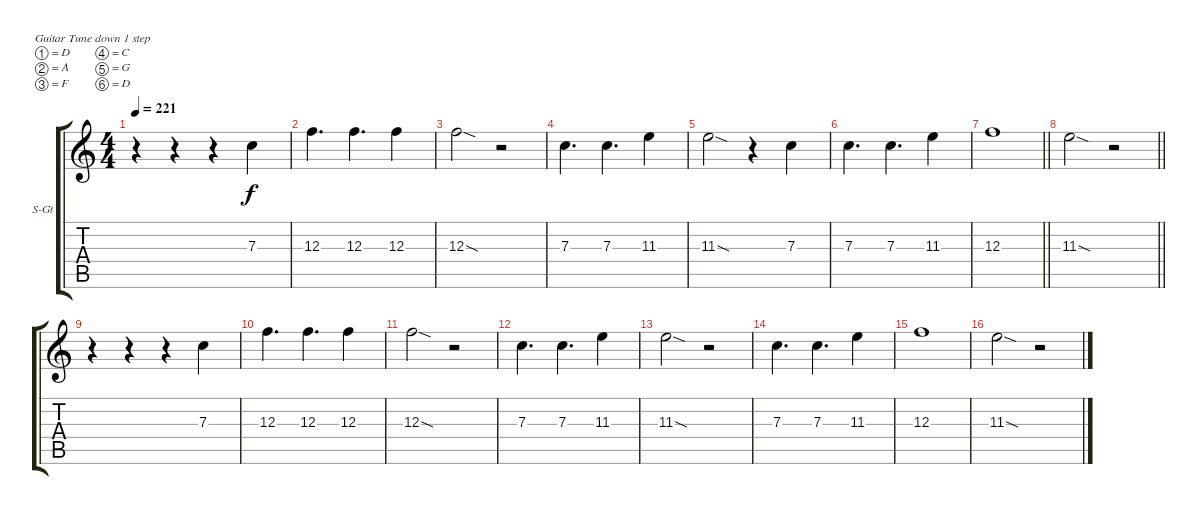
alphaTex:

\bracketExtendMode groupsimilarinstruments
\firstSystemTrackNameOrientation horizontal
\otherSystemsTrackNameOrientation horizontal
\track ("Vocals" "S-Gt") {instrument lead2sawtooth}
\staff {score tabs}
\tuning (D4 A3 F3 C3 G2 D2)
\displaytranspose 12
\ts (4 4)
\tempo 221
\clef g2
\ks c
r.4{dy f} r.4 r.4 7.3.4 |
12.3.4{d} 12.3.4{d} 12.3.4 |
12.3{sod}.2 r.2 |
7.3.4{d} 7.3.4{d} 11.3.4 |
11.3{sod}.2 r.4 7.3.4 |
7.3.4{d} 7.3.4{d} 11.3.4 |
\barLineRight lightlight
12.3.1 |
\barLineRight lightlight
11.3{sod}.2 r.2 |
r.4 r.4 r.4 7.3.4 |
12.3.4{d} 12.3.4{d} 12.3.4 |
12.3{sod}.2 r.2 |
7.3.4{d} 7.3.4{d} 11.3.4 |
11.3{sod}.2 r.2 |
7.3.4{d} 7.3.4{d} 11.3.4 |
12.3.1 |
11.3{sod}.2 r.2
